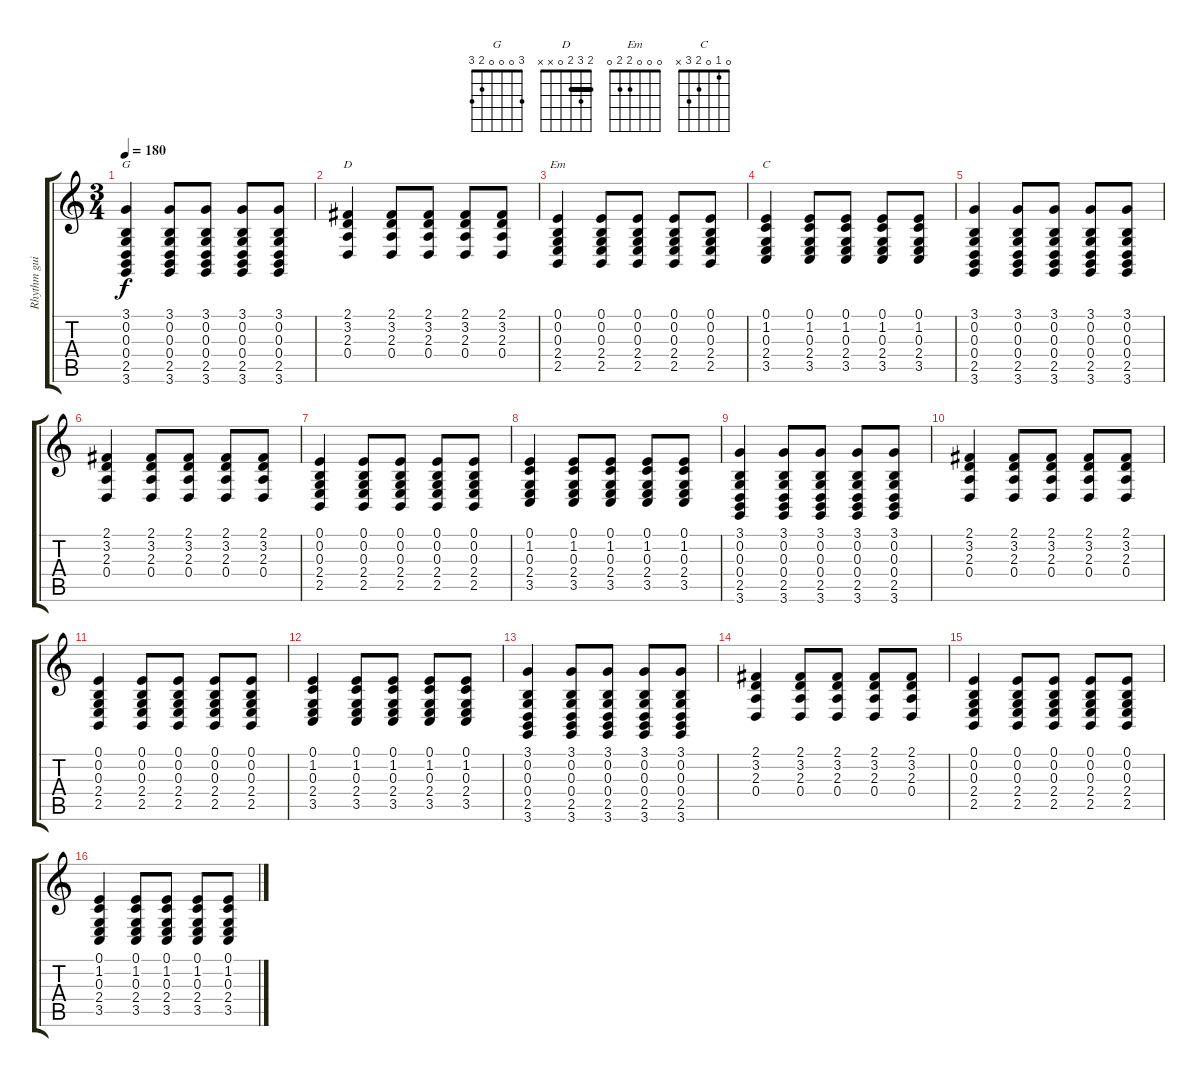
\track ("Rhythm guitar" "Rhythm gui") {instrument pad3polysynth}
\staff {score tabs}
\tuning (E4 B3 G3 D3 A2 E2) {hide}
\chord ("G" 3 0 0 0 2 3)
\chord ("D" 2 3 2 0 x x) {barre 2}
\chord ("Em" 0 0 0 2 2 0)
\chord ("C" 0 1 0 2 3 x)
\ts (3 4)
\tempo 180
\clef g2
\ks c
(3.1 0.2 0.3 0.4 2.5 3.6).4{ch "G" dy f} (3.1 0.2 0.3 0.4 2.5 3.6).8 (3.1 0.2 0.3 0.4 2.5 3.6).8 (3.1 0.2 0.3 0.4 2.5 3.6).8 (3.1 0.2 0.3 0.4 2.5 3.6).8 |
(2.1 3.2 2.3 0.4).4{ch "D"} (2.1 3.2 2.3 0.4).8 (2.1 3.2 2.3 0.4).8 (2.1 3.2 2.3 0.4).8 (2.1 3.2 2.3 0.4).8 |
(0.1 0.2 0.3 2.4 2.5).4{ch "Em"} (0.1 0.2 0.3 2.4 2.5).8 (0.1 0.2 0.3 2.4 2.5).8 (0.1 0.2 0.3 2.4 2.5).8 (0.1 0.2 0.3 2.4 2.5).8 |
(0.1 1.2 0.3 2.4 3.5).4{ch "C"} (0.1 1.2 0.3 2.4 3.5).8 (0.1 1.2 0.3 2.4 3.5).8 (0.1 1.2 0.3 2.4 3.5).8 (0.1 1.2 0.3 2.4 3.5).8 |
(3.1 0.2 0.3 0.4 2.5 3.6).4 (3.1 0.2 0.3 0.4 2.5 3.6).8 (3.1 0.2 0.3 0.4 2.5 3.6).8 (3.1 0.2 0.3 0.4 2.5 3.6).8 (3.1 0.2 0.3 0.4 2.5 3.6).8 |
(2.1 3.2 2.3 0.4).4 (2.1 3.2 2.3 0.4).8 (2.1 3.2 2.3 0.4).8 (2.1 3.2 2.3 0.4).8 (2.1 3.2 2.3 0.4).8 |
(0.1 0.2 0.3 2.4 2.5).4 (0.1 0.2 0.3 2.4 2.5).8 (0.1 0.2 0.3 2.4 2.5).8 (0.1 0.2 0.3 2.4 2.5).8 (0.1 0.2 0.3 2.4 2.5).8 |
(0.1 1.2 0.3 2.4 3.5).4 (0.1 1.2 0.3 2.4 3.5).8 (0.1 1.2 0.3 2.4 3.5).8 (0.1 1.2 0.3 2.4 3.5).8 (0.1 1.2 0.3 2.4 3.5).8 |
(3.1 0.2 0.3 0.4 2.5 3.6).4 (3.1 0.2 0.3 0.4 2.5 3.6).8 (3.1 0.2 0.3 0.4 2.5 3.6).8 (3.1 0.2 0.3 0.4 2.5 3.6).8 (3.1 0.2 0.3 0.4 2.5 3.6).8 |
(2.1 3.2 2.3 0.4).4 (2.1 3.2 2.3 0.4).8 (2.1 3.2 2.3 0.4).8 (2.1 3.2 2.3 0.4).8 (2.1 3.2 2.3 0.4).8 |
(0.1 0.2 0.3 2.4 2.5).4 (0.1 0.2 0.3 2.4 2.5).8 (0.1 0.2 0.3 2.4 2.5).8 (0.1 0.2 0.3 2.4 2.5).8 (0.1 0.2 0.3 2.4 2.5).8 |
(0.1 1.2 0.3 2.4 3.5).4 (0.1 1.2 0.3 2.4 3.5).8 (0.1 1.2 0.3 2.4 3.5).8 (0.1 1.2 0.3 2.4 3.5).8 (0.1 1.2 0.3 2.4 3.5).8 |
(3.1 0.2 0.3 0.4 2.5 3.6).4 (3.1 0.2 0.3 0.4 2.5 3.6).8 (3.1 0.2 0.3 0.4 2.5 3.6).8 (3.1 0.2 0.3 0.4 2.5 3.6).8 (3.1 0.2 0.3 0.4 2.5 3.6).8 |
(2.1 3.2 2.3 0.4).4 (2.1 3.2 2.3 0.4).8 (2.1 3.2 2.3 0.4).8 (2.1 3.2 2.3 0.4).8 (2.1 3.2 2.3 0.4).8 |
(0.1 0.2 0.3 2.4 2.5).4 (0.1 0.2 0.3 2.4 2.5).8 (0.1 0.2 0.3 2.4 2.5).8 (0.1 0.2 0.3 2.4 2.5).8 (0.1 0.2 0.3 2.4 2.5).8 |
(0.1 1.2 0.3 2.4 3.5).4 (0.1 1.2 0.3 2.4 3.5).8 (0.1 1.2 0.3 2.4 3.5).8 (0.1 1.2 0.3 2.4 3.5).8 (0.1 1.2 0.3 2.4 3.5).8
